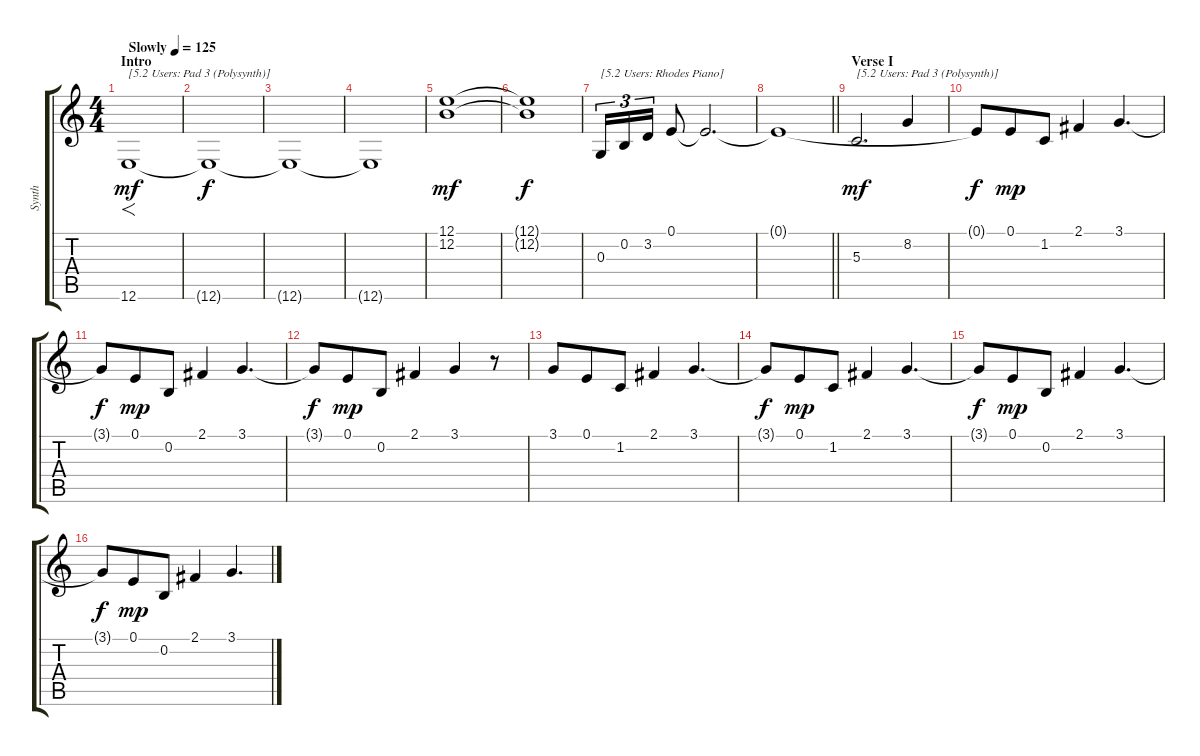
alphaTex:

\track ("Synth" "Synth") {instrument pad3polysynth}
\staff {score tabs}
\tuning (E4 B3 G3 D3 A2 E2) {hide}
\ts (4 4)
\section ("" "Intro")
\tempo (125 "Slowly")
\clef g2
\ks c
12.6.1{f txt "[5.2 Users: Pad 3 (Polysynth)]" dy mf instrument pad3polysynth} |
12.6{t}.1{dy f} |
12.6{t}.1 |
12.6{t}.1 |
(12.1 12.2).1{dy mf} |
(12.1{t} 12.2{t}).1{dy f} |
0.3.16{tu (3 2) txt "[5.2 Users: Rhodes Piano]" instrument electricpiano1} 0.2.16{tu (3 2)} 3.2.16{tu (3 2)} 0.1.8 0.1{t}.2{d} |
\barLineRight lightlight
0.1{t}.1 |
\section ("" "Verse I")
5.3.2{d txt "[5.2 Users: Pad 3 (Polysynth)]" dy mf instrument pad1newage} 8.2.4 |
0.1{t}.8{dy f} 0.1.8{dy mp beam merge} 1.2.8 2.1.4 3.1.4{d} |
3.1{t}.8{dy f} 0.1.8{dy mp beam merge} 0.2.8 2.1.4 3.1.4{d} |
3.1{t}.8{dy f} 0.1.8{dy mp beam merge} 0.2.8 2.1.4 3.1.4 r.8 |
3.1.8 0.1.8{beam merge} 1.2.8 2.1.4 3.1.4{d} |
3.1{t}.8{dy f} 0.1.8{dy mp beam merge} 1.2.8 2.1.4 3.1.4{d} |
3.1{t}.8{dy f} 0.1.8{dy mp beam merge} 0.2.8 2.1.4 3.1.4{d} |
3.1{t}.8{dy f} 0.1.8{dy mp beam merge} 0.2.8 2.1.4 3.1.4{d}
